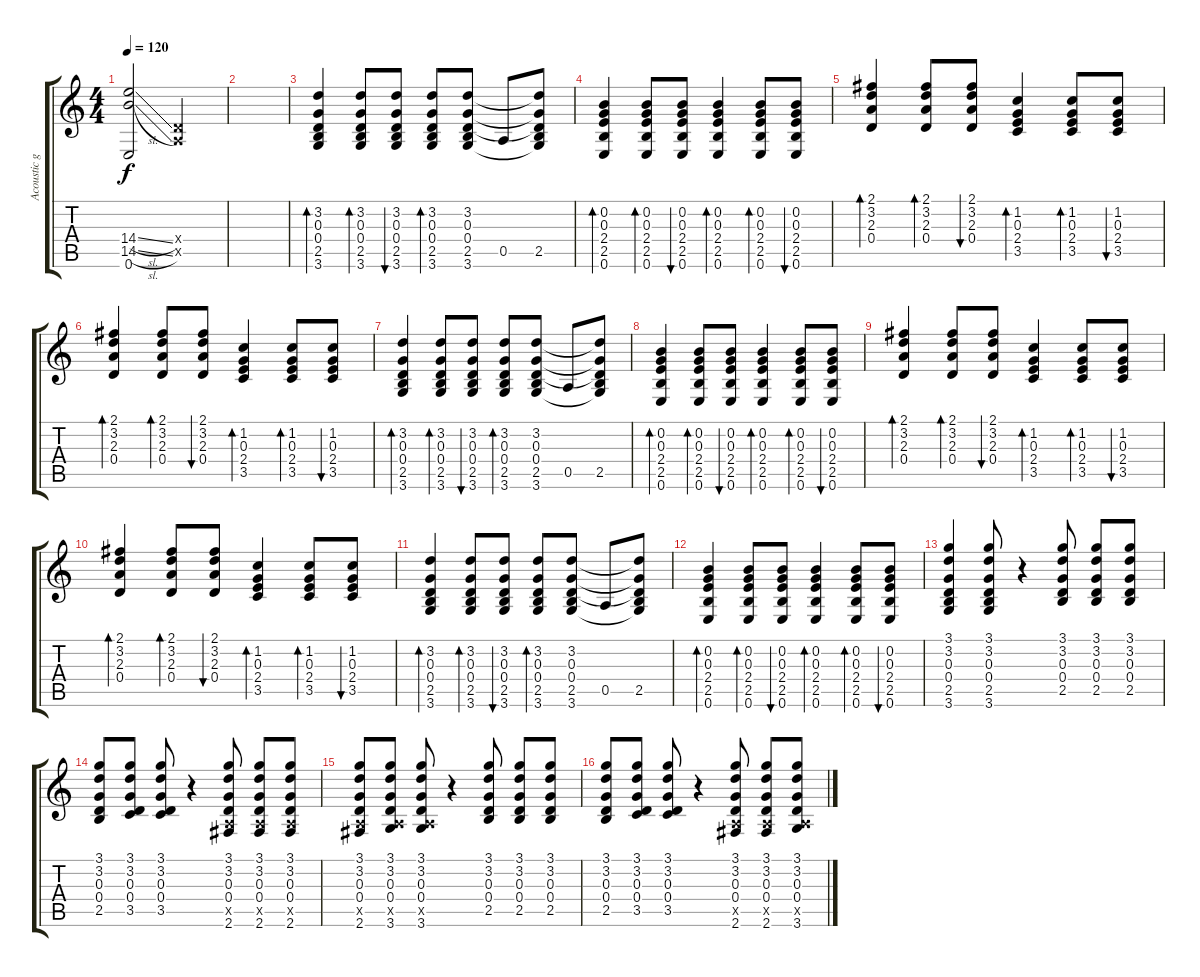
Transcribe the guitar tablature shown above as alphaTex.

\track ("Acoustic guitar" "Acoustic g") {instrument acousticguitarsteel}
\staff {score tabs}
\tuning (E4 B3 G3 D3 A2 E2) {hide}
\ts (4 4)
\tempo 120
\clef g2
\ks c
(14.4{sl} 14.5{sl} 0.6).2{dy f} (0.4{x} 0.5{x}).2 |
|
(3.2 0.3 0.4 2.5 3.6).4{bd 60} (3.2 0.3 0.4 2.5 3.6).8{bd 60} (3.2 0.3 0.4 2.5 3.6).8{bu 60} (3.2 0.3 0.4 2.5 3.6).8{bd 60} (3.2 0.3 0.4 2.5 3.6).8 0.5.8 (3.2{t} 0.3{t} 0.4{t} 2.5 3.6{t}).8 |
(0.2 0.3 2.4 2.5 0.6).4{bd 60} (0.2 0.3 2.4 2.5 0.6).8{bd 60} (0.2 0.3 2.4 2.5 0.6).8{bu 60} (0.2 0.3 2.4 2.5 0.6).4{bd 60} (0.2 0.3 2.4 2.5 0.6).8{bd 60} (0.2 0.3 2.4 2.5 0.6).8{bu 60} |
(2.1 3.2 2.3 0.4).4{bd 60} (2.1 3.2 2.3 0.4).8{bd 60} (2.1 3.2 2.3 0.4).8{bu 60} (1.2 0.3 2.4 3.5).4{bd 60} (1.2 0.3 2.4 3.5).8{bd 60} (1.2 0.3 2.4 3.5).8{bu 60} |
(2.1 3.2 2.3 0.4).4{bd 60} (2.1 3.2 2.3 0.4).8{bd 60} (2.1 3.2 2.3 0.4).8{bu 60} (1.2 0.3 2.4 3.5).4{bd 60} (1.2 0.3 2.4 3.5).8{bd 60} (1.2 0.3 2.4 3.5).8{bu 60} |
(3.2 0.3 0.4 2.5 3.6).4{bd 60} (3.2 0.3 0.4 2.5 3.6).8{bd 60} (3.2 0.3 0.4 2.5 3.6).8{bu 60} (3.2 0.3 0.4 2.5 3.6).8{bd 60} (3.2 0.3 0.4 2.5 3.6).8 0.5.8 (3.2{t} 0.3{t} 0.4{t} 2.5 3.6{t}).8 |
(0.2 0.3 2.4 2.5 0.6).4{bd 60} (0.2 0.3 2.4 2.5 0.6).8{bd 60} (0.2 0.3 2.4 2.5 0.6).8{bu 60} (0.2 0.3 2.4 2.5 0.6).4{bd 60} (0.2 0.3 2.4 2.5 0.6).8{bd 60} (0.2 0.3 2.4 2.5 0.6).8{bu 60} |
(2.1 3.2 2.3 0.4).4{bd 60} (2.1 3.2 2.3 0.4).8{bd 60} (2.1 3.2 2.3 0.4).8{bu 60} (1.2 0.3 2.4 3.5).4{bd 60} (1.2 0.3 2.4 3.5).8{bd 60} (1.2 0.3 2.4 3.5).8{bu 60} |
(2.1 3.2 2.3 0.4).4{bd 60} (2.1 3.2 2.3 0.4).8{bd 60} (2.1 3.2 2.3 0.4).8{bu 60} (1.2 0.3 2.4 3.5).4{bd 60} (1.2 0.3 2.4 3.5).8{bd 60} (1.2 0.3 2.4 3.5).8{bu 60} |
(3.2 0.3 0.4 2.5 3.6).4{bd 60} (3.2 0.3 0.4 2.5 3.6).8{bd 60} (3.2 0.3 0.4 2.5 3.6).8{bu 60} (3.2 0.3 0.4 2.5 3.6).8{bd 60} (3.2 0.3 0.4 2.5 3.6).8 0.5.8 (3.2{t} 0.3{t} 0.4{t} 2.5 3.6{t}).8 |
(0.2 0.3 2.4 2.5 0.6).4{bd 60} (0.2 0.3 2.4 2.5 0.6).8{bd 60} (0.2 0.3 2.4 2.5 0.6).8{bu 60} (0.2 0.3 2.4 2.5 0.6).4{bd 60} (0.2 0.3 2.4 2.5 0.6).8{bd 60} (0.2 0.3 2.4 2.5 0.6).8{bu 60} |
(3.1 3.2 0.3 0.4 2.5 3.6).4 (3.1 3.2 0.3 0.4 2.5 3.6).8 r.4 (3.1 3.2 0.3 0.4 2.5).8 (3.1 3.2 0.3 0.4 2.5).8 (3.1 3.2 0.3 0.4 2.5).8 |
(3.1 3.2 0.3 0.4 2.5).8 (3.1 3.2 0.3 0.4 3.5).8 (3.1 3.2 0.3 0.4 3.5).8 r.4 (3.1 3.2 0.3 0.4 0.5{x} 2.6).8 (3.1 3.2 0.3 0.4 0.5{x} 2.6).8 (3.1 3.2 0.3 0.4 0.5{x} 2.6).8 |
(3.1 3.2 0.3 0.4 0.5{x} 2.6).8 (3.1 3.2 0.3 0.4 0.5{x} 3.6).8 (3.1 3.2 0.3 0.4 0.5{x} 3.6).8 r.4 (3.1 3.2 0.3 0.4 2.5).8 (3.1 3.2 0.3 0.4 2.5).8 (3.1 3.2 0.3 0.4 2.5).8 |
(3.1 3.2 0.3 0.4 2.5).8 (3.1 3.2 0.3 0.4 3.5).8 (3.1 3.2 0.3 0.4 3.5).8 r.4 (3.1 3.2 0.3 0.4 0.5{x} 2.6).8 (3.1 3.2 0.3 0.4 0.5{x} 2.6).8 (3.1 3.2 0.3 0.4 0.5{x} 3.6).8
